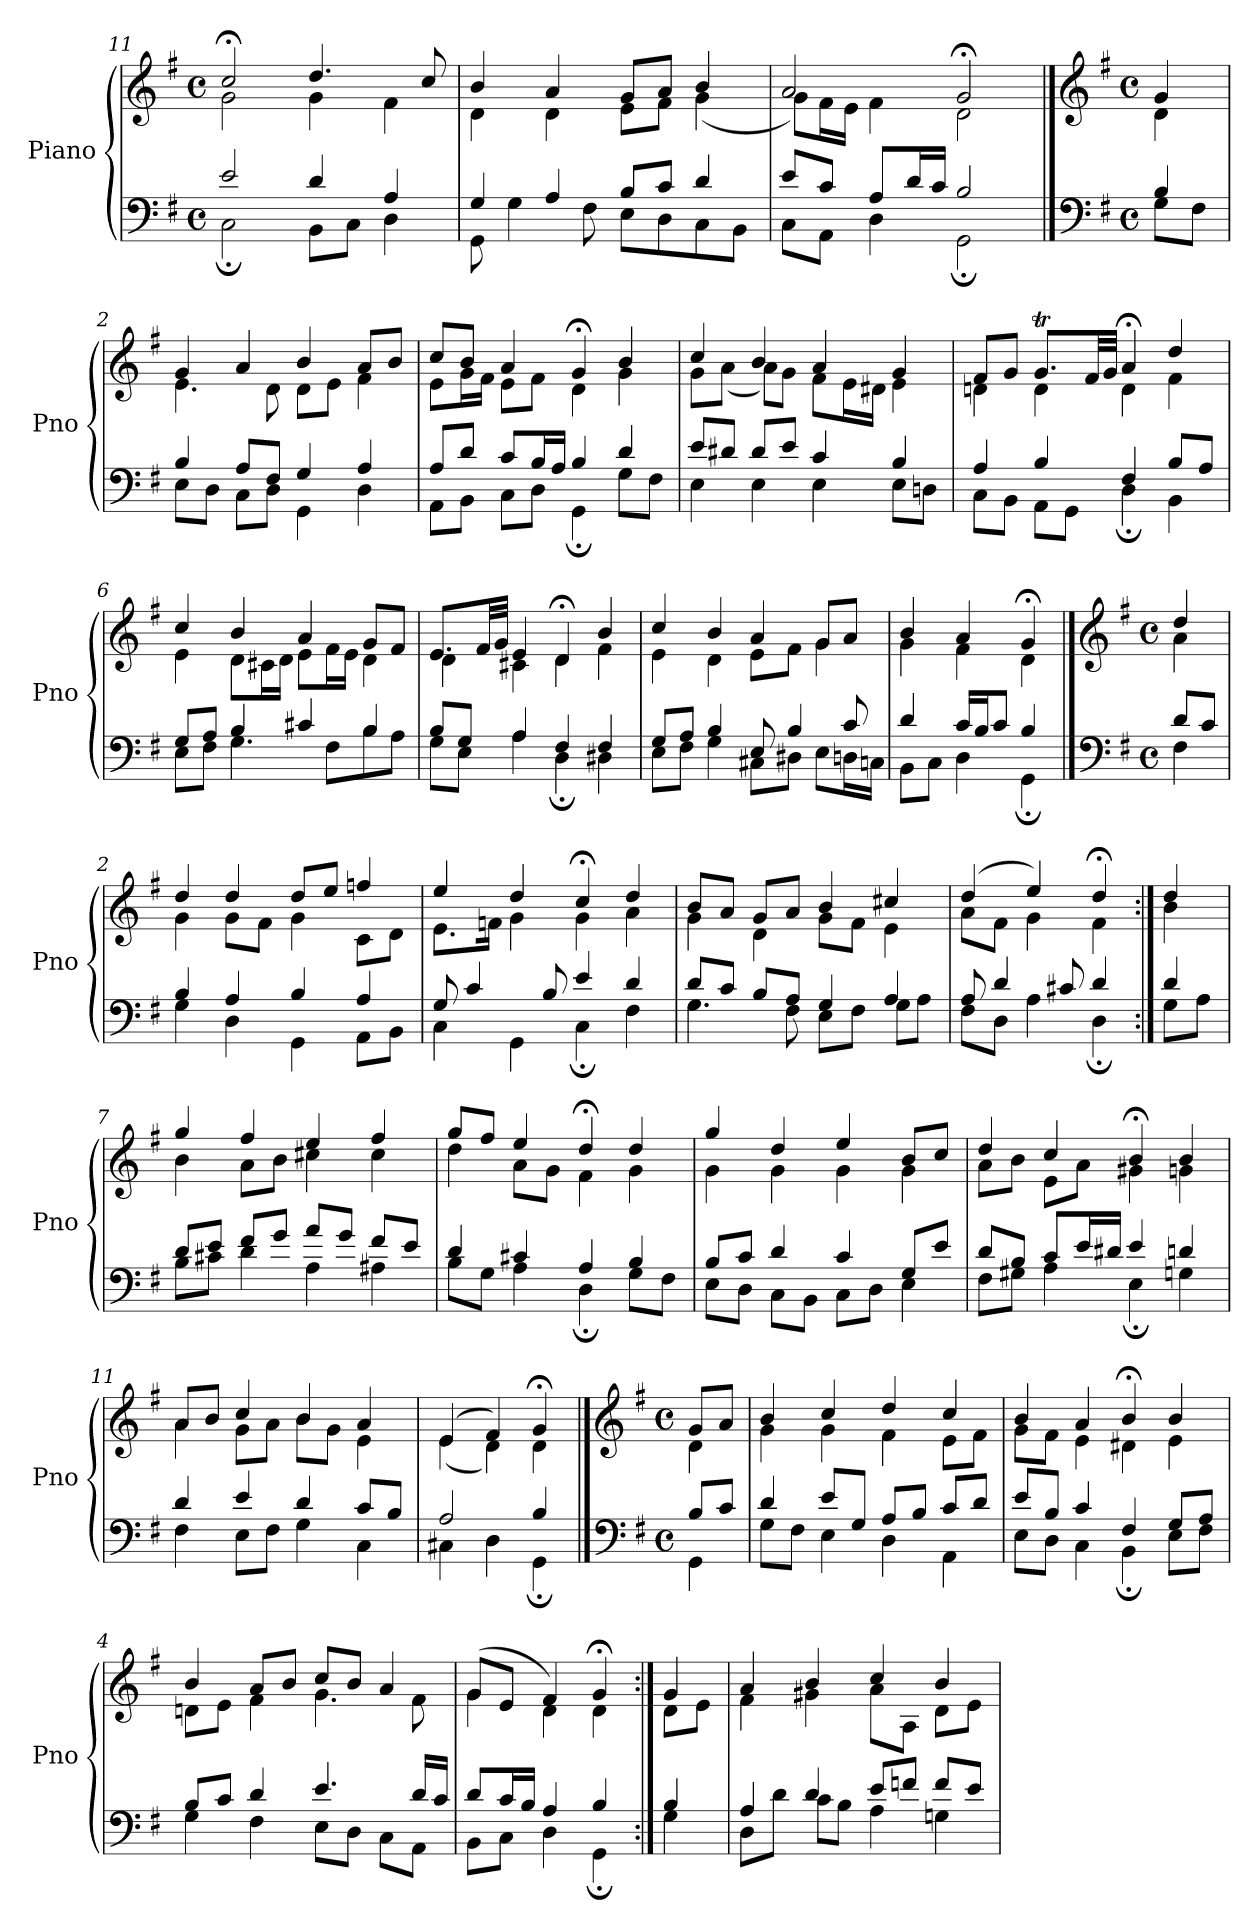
**kern	**kern
*part1	*part1
*staff2	*staff1
*I"Piano	*
*I'Pno	*
*clefF4	*clefG2
*k[f#]	*k[f#]
*M4/4	*M4/4
*met(c)	*met(c)
=11	=11
*^	*^
2e/	2C;\	2cc;</	2g\
4d/	8BB\L	4.dd/	4g\
.	8C\J	.	.
4A/	4D\	.	4f#\
.	.	8cc/	.
=12	=12	=12	=12
4G/	8GG\	4b/	4d\
.	4G\	.	.
4A/	.	4a/	4d\
.	8F#\	.	.
8B/L	8E\L	8g/L	8e\L
8c/J	8D\	8a/J	8f#\J
4d/	8C\	4b/	(<4g\
.	8BB\J	.	.
=13	=13	=13	=13
8e/L	8C\L	2a/	8g\L)
8c/J	8AA\J	.	16f#\L
.	.	.	16e\JJ
8A/L	4D\	.	4f#\
16d/L	.	.	.
16c/JJ	.	.	.
2B/	2GG;\	2g;</	2d\
==1	==1	==1	==1
*clefF4	*	*clefG2	*
*k[f#]	*	*k[f#]	*
*M4/4	*	*M4/4	*
*met(c)	*	*met(c)	*
4B/	8G\L	4g/	4d\
.	8F#\J	.	.
=2	=2	=2	=2
4B/	8E\L	4g/	4.e\
.	8D\J	.	.
8A/L	8C\L	4a/	.
8F#/J	8D\J	.	8d\
4G/	4GG\	4b/	8d\L
.	.	.	8e\J
4A/	4D\	8a/L	4f#\
.	.	8b/J	.
=3	=3	=3	=3
8A/L	8AA\L	8cc/L	8e\L
8d/J	8BB\J	8b/J	16g\L
.	.	.	16f#\JJ
8c/L	8C\L	4a/	8e\L
16B/L	8D\J	.	8f#\J
16A/JJ	.	.	.
4B/	4GG;\	4g;</	4d\
4d/	8G\L	4b/	4g\
.	8F#\J	.	.
=4	=4	=4	=4
8e/L	4E\	4cc/	8g\L
8d#X/J	.	.	(<8a\J
8d#/L	4E\	4b/	8a\L)
8e/J	.	.	8g\J
4c/	4E\	4a/	8f#\L
.	.	.	16e\L
.	.	.	16d#X\JJ
4B/	8E\L	4g/	4e\
.	8Dn\J	.	.
=5	=5	=5	=5
4A/	8C\L	8f#/L	4dn\
.	8BB\J	8g/J	.
4B/	8AA\L	8.gT/L	4d\
.	8GG\J	.	.
.	.	32f#/LL	.
.	.	32g/JJJ	.
4F#/	4D;\	4a;</	4d\
8B/L	4BB\	4dd/	4f#\
8A/J	.	.	.
=6	=6	=6	=6
8G/L	8E\L	4cc/	4e\
8A/J	8F#\J	.	.
4B/	4.G\	4b/	8d\L
.	.	.	16c#X\L
.	.	.	16d\JJ
4c#X/	.	4a/	8e\L
.	8F#\L	.	16f#\L
.	.	.	16e\JJ
4B/	8B\	8g/L	4d\
.	8A\J	8f#/J	.
=7	=7	=7	=7
8B/L	8G\L	8.e/L	4d\
8G/J	8E\J	.	.
.	.	32f#/LL	.
.	.	32g/JJJ	.
4A/	4A\	4e/	4c#X\
4F#/	4D;\	4d;</	4d\
4F#/	4D#X\	4b/	4f#\
=8	=8	=8	=8
8G/L	8E\L	4cc/	4e\
8A/J	8F#\J	.	.
4B/	4G\	4b/	4d\
8E/	8C#X\L	4a/	8e\L
4B/	8D#X\J	.	8f#\J
.	8E\L	8g/L	4g\
8c/	16Dn\L	8a/J	.
.	16Cn\JJ	.	.
=9	=9	=9	=9
4d/	8BB\L	4b/	4g\
.	8C\J	.	.
16c/LL	4D\	4a/	4f#\
16B/J	.	.	.
8c/J	.	.	.
4B/	4GG;\	4g;</	4d\
==1	==1	==1	==1
*clefF4	*	*clefG2	*
*k[f#]	*	*k[f#]	*
*M4/4	*	*M4/4	*
*met(c)	*	*met(c)	*
8d/L	4F#\	4dd/	4a\
8c/J	.	.	.
=2	=2	=2	=2
4B/	4G\	4dd/	4g\
4A/	4D\	4dd/	8g\L
.	.	.	8f#\J
4B/	4GG\	8dd/L	4g\
.	.	8ee/J	.
4A/	8AA\L	4ffn/	8c\L
.	8BB\J	.	8d\J
=3	=3	=3	=3
8G/	4C\	4ee/	8.e\L
4c/	.	.	.
.	.	.	16fn\Jk
.	4GG\	4dd/	4g\
8B/	.	.	.
4e/	4C;\	4cc;</	4g\
4d/	4F#\	4dd/	4a\
=4	=4	=4	=4
8d/L	4.G\	8b/L	4g\
8c/J	.	8a/J	.
8B/L	.	8g/L	4d\
8A/J	8F#\	8a/J	.
4G/	8E\L	4b/	8g\L
.	8F#\J	.	8f#\J
4A/	8G\L	4cc#X/	4e\
.	8A\J	.	.
=5	=5	=5	=5
8A/	8F#\L	(>4dd/	8a\L
4d/	8D\J	.	8f#\J
.	4A\	4ee/)	4g\
8c#X/	.	.	.
4d/	4D;\	4dd;</	4f#\
=6:|!	=6:|!	=6:|!	=6:|!
4d/	8G\L	4dd/	4b\
.	8A\J	.	.
=7	=7	=7	=7
8d/L	8B\L	4gg/	4b\
8e/J	8c#X\J	.	.
8f#/L	4d\	4ff#/	8a\L
8g/J	.	.	8b\J
8a/L	4A\	4ee/	4cc#X\
8g/J	.	.	.
8f#/L	4A#X\	4ff#/	4cc#\
8e/J	.	.	.
=8	=8	=8	=8
4d/	8B\L	8gg/L	4dd\
.	8G\J	8ff#/J	.
4c#X/	4A\	4ee/	8a\L
.	.	.	8g\J
4A/	4D;\	4dd;</	4f#\
4B/	8G\L	4dd/	4g\
.	8F#\J	.	.
=9	=9	=9	=9
8B/L	8E\L	4gg/	4g\
8c/J	8D\J	.	.
4d/	8C\L	4dd/	4g\
.	8BB\J	.	.
4c/	8C\L	4ee/	4g\
.	8D\J	.	.
8G/L	4E\	8b/L	4g\
8e/J	.	8cc/J	.
=10	=10	=10	=10
8d/L	8F#\L	4dd/	8a\L
8B/J	8G#X\J	.	8b\J
8c/L	4A\	4cc/	8e\L
16e/L	.	.	8a\J
16d#X/JJ	.	.	.
4e/	4E;\	4b;</	4g#X\
4dn/	4Gn\	4b/	4gn\
=11	=11	=11	=11
4d/	4F#\	8a/L	4a\
.	.	8b/J	.
4e/	8E\L	4cc/	8g\L
.	8F#\J	.	8a\J
4d/	4G\	4b/	8b\L
.	.	.	8g\J
8c/L	4C\	4a/	4e\
8B/J	.	.	.
=12	=12	=12	=12
2A/	4C#X\	(>4e/	(<4e\
.	4D\	4f#/)	4d\)
4B/	4GG;\	4g;</	4d\
==1	==1	==1	==1
*clefF4	*	*clefG2	*
*k[f#]	*	*k[f#]	*
*M4/4	*	*M4/4	*
*met(c)	*	*met(c)	*
8B/L	4GG\	8g/L	4d\
8c/J	.	8a/J	.
=2	=2	=2	=2
4d/	8G\L	4b/	4g\
.	8F#\J	.	.
8e/L	4E\	4cc/	4g\
8G/J	.	.	.
8A/L	4D\	4dd/	4f#\
8B/J	.	.	.
8c/L	4AA\	4cc/	8e\L
8d/J	.	.	8f#\J
=3	=3	=3	=3
8e/L	8E\L	4b/	8g\L
8B/J	8D\J	.	8f#\J
4c/	4C\	4a/	4e\
4F#/	4BB;\	4b;</	4d#X\
8G/L	8E\L	4b/	4e\
8A/J	8F#\J	.	.
=4	=4	=4	=4
8B/L	4G\	4b/	8dn\L
8c/J	.	.	8e\J
4d/	4F#\	8a/L	4f#\
.	.	8b/J	.
4.e/	8E\L	8cc/L	4.g\
.	8D\J	8b/J	.
.	8C\L	4a/	.
16d/LL	8AA\J	.	8f#\
16c/JJ	.	.	.
=5	=5	=5	=5
8d/L	8BB\L	(>8g/L	4g\
16c/L	8C\J	8e/J	.
16B/JJ	.	.	.
4A/	4D\	4f#/)	4d\
4B/	4GG;\	4g;</	4d\
=6:|!	=6:|!	=6:|!	=6:|!
4B/	4G\	4g/	8d\L
.	.	.	8e\J
=7	=7	=7	=7
4A/	8D\L	4a/	4f#\
.	8d\J	.	.
4d/	8c\L	4b/	4g#X\
.	8B\J	.	.
8e/L	4A\	4cc/	8a\L
8fn/J	.	.	8A\J
8f/L	4Gn\	4b/	8d\L
8e/J	.	.	8e\J
*v	*v	*	*
*	*v	*v
=	=
*-	*-
